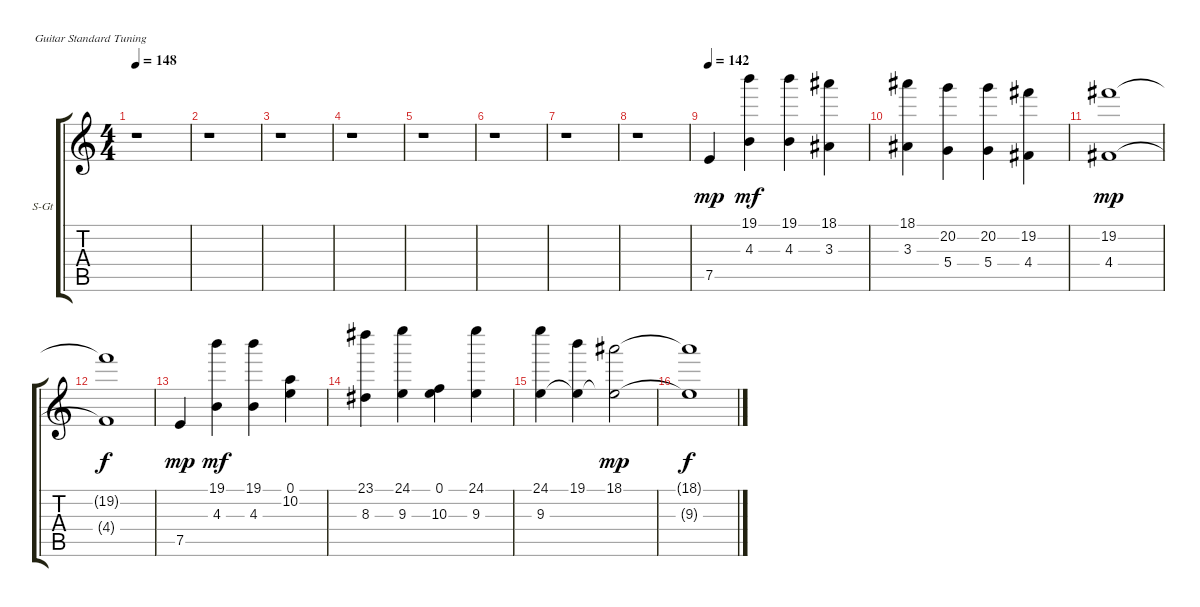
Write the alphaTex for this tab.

\bracketExtendMode groupsimilarinstruments
\firstSystemTrackNameOrientation horizontal
\otherSystemsTrackNameOrientation horizontal
\track ("Keyboard" "S-Gt") {instrument electricgrandpiano}
\staff {score tabs}
\tuning (E4 B3 G3 D3 A2 E2)
\displaytranspose 12
\ts (4 4)
\tempo 148
\clef g2
\ks c
r.1{dy mp} |
r.1 |
r.1 |
r.1 |
r.1 |
r.1 |
r.1 |
r.1 |
\tempo 142
7.5.4 (19.1 4.3).4{dy mf} (19.1 4.3).4 (18.1 3.3).4 |
(18.1 3.3).4 (20.2 5.4).4 (20.2 5.4).4 (19.2 4.4).4 |
(19.2 4.4).1{dy mp} |
(19.2{t} 4.4{t}).1{dy f} |
7.5.4{dy mp} (19.1 4.3).4{dy mf} (19.1 4.3).4 (0.1 10.2).4 |
(23.1 8.3).4 (24.1 9.3).4 (0.1 10.3).4 (24.1 9.3).4 |
(24.1 9.3).4 (19.1 9.3{t}).4 (18.1 9.3{t}).2{dy mp} |
(18.1{t} 9.3{t}).1{dy f}
